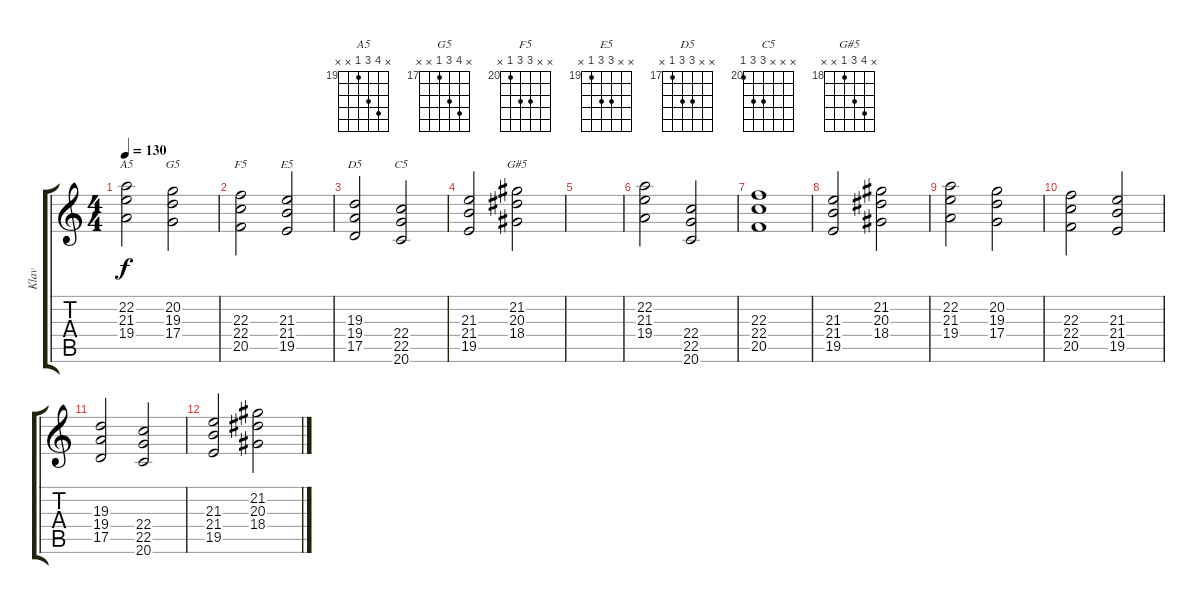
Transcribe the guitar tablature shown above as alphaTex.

\track ("Klav" "Klav") {instrument churchorgan}
\staff {score tabs}
\tuning (E4 B3 G3 D3 A2 E2) {hide}
\chord ("A5" x 22 21 19 x x) {firstfret 19}
\chord ("G5" x 20 19 17 x x) {firstfret 17}
\chord ("F5" x x 22 22 20 x) {firstfret 20}
\chord ("E5" x x 21 21 19 x) {firstfret 19}
\chord ("D5" x x 19 19 17 x) {firstfret 17}
\chord ("C5" x x x 22 22 20) {firstfret 20}
\chord ("G#5" x 21 20 18 x x) {firstfret 18}
\ts (4 4)
\tempo 130
\clef g2
\ks c
(22.2 21.3 19.4).2{ch "A5" dy f} (20.2 19.3 17.4).2{ch "G5"} |
(22.3 22.4 20.5).2{ch "F5"} (21.3 21.4 19.5).2{ch "E5"} |
(19.3 19.4 17.5).2{ch "D5"} (22.4 22.5 20.6).2{ch "C5"} |
(21.3 21.4 19.5).2 (21.2 20.3 18.4).2{ch "G#5"} |
|
(22.2 21.3 19.4).2 (22.4 22.5 20.6).2 |
(22.3 22.4 20.5).1 |
(21.3 21.4 19.5).2 (21.2 20.3 18.4).2 |
(22.2 21.3 19.4).2 (20.2 19.3 17.4).2 |
(22.3 22.4 20.5).2 (21.3 21.4 19.5).2 |
(19.3 19.4 17.5).2 (22.4 22.5 20.6).2 |
(21.3 21.4 19.5).2 (21.2 20.3 18.4).2
